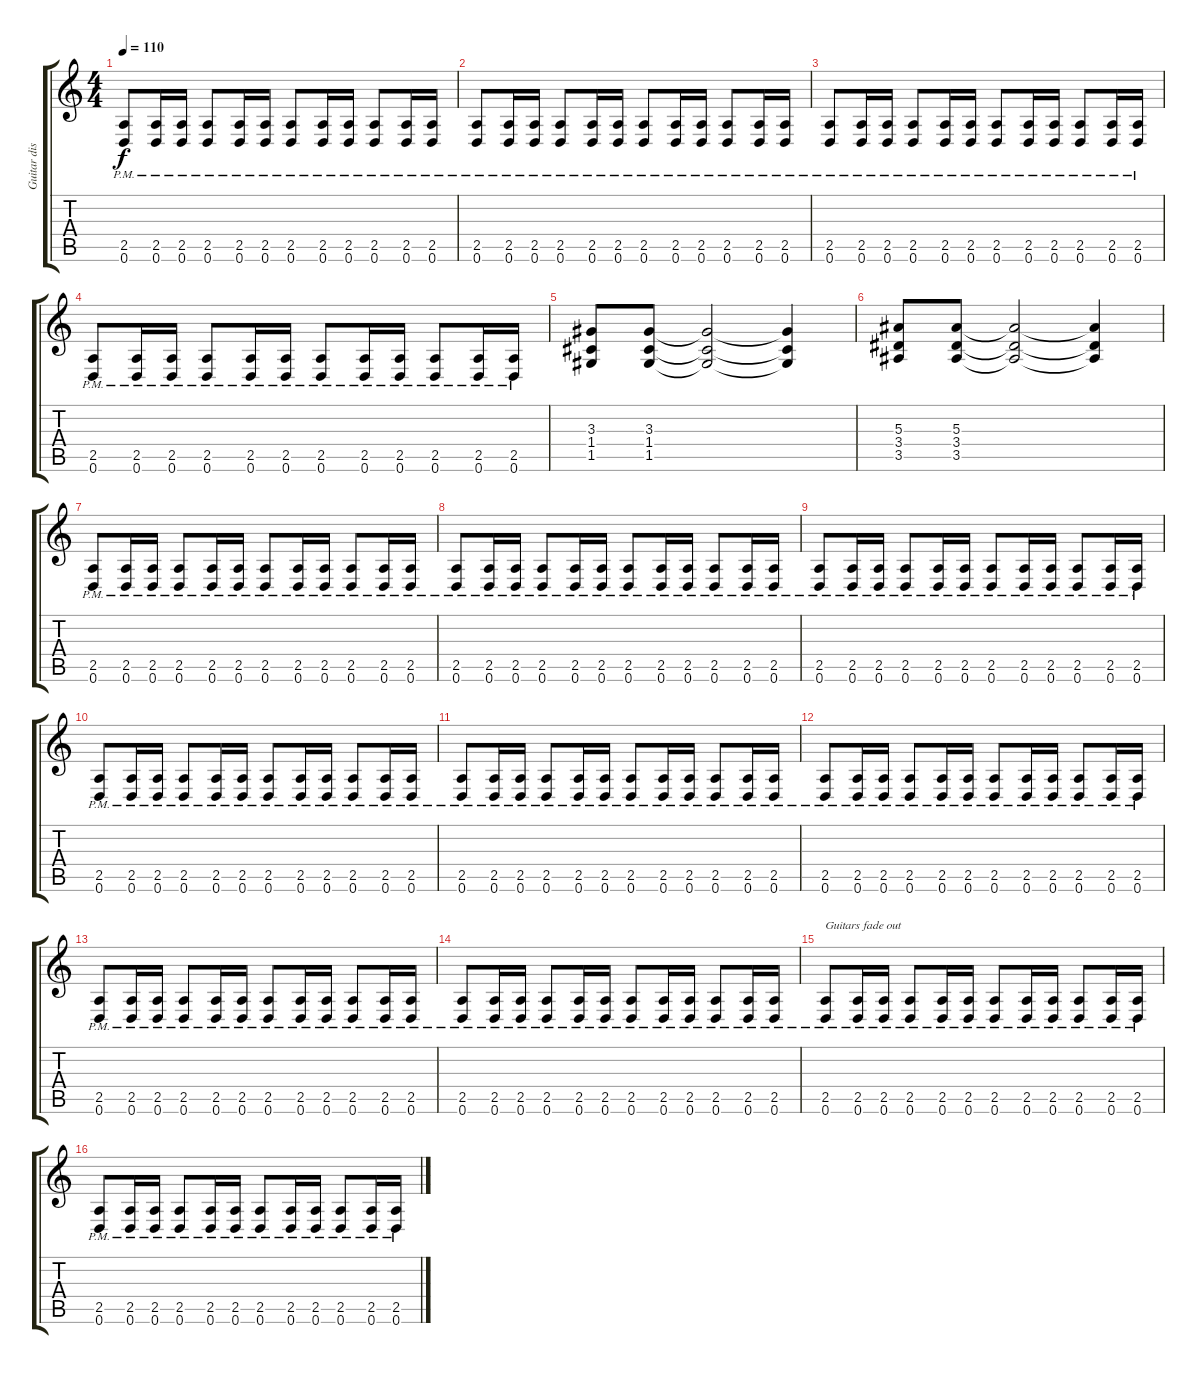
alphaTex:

\track ("Guitar distortion 1" "Guitar dis") {instrument distortionguitar}
\staff {score tabs}
\tuning (D4 A3 F3 C3 G2 D2) {hide}
\ts (4 4)
\tempo 110
\clef g2
\ks c
(2.5{pm} 0.6{pm}).8{dy f} (2.5{pm} 0.6{pm}).16 (2.5{pm} 0.6{pm}).16 (2.5{pm} 0.6{pm}).8 (2.5{pm} 0.6{pm}).16 (2.5{pm} 0.6{pm}).16 (2.5{pm} 0.6{pm}).8 (2.5{pm} 0.6{pm}).16 (2.5{pm} 0.6{pm}).16 (2.5{pm} 0.6{pm}).8 (2.5{pm} 0.6{pm}).16 (2.5{pm} 0.6{pm}).16 |
(2.5{pm} 0.6{pm}).8 (2.5{pm} 0.6{pm}).16 (2.5{pm} 0.6{pm}).16 (2.5{pm} 0.6{pm}).8 (2.5{pm} 0.6{pm}).16 (2.5{pm} 0.6{pm}).16 (2.5{pm} 0.6{pm}).8 (2.5{pm} 0.6{pm}).16 (2.5{pm} 0.6{pm}).16 (2.5{pm} 0.6{pm}).8 (2.5{pm} 0.6{pm}).16 (2.5{pm} 0.6{pm}).16 |
(2.5{pm} 0.6{pm}).8 (2.5{pm} 0.6{pm}).16 (2.5{pm} 0.6{pm}).16 (2.5{pm} 0.6{pm}).8 (2.5{pm} 0.6{pm}).16 (2.5{pm} 0.6{pm}).16 (2.5{pm} 0.6{pm}).8 (2.5{pm} 0.6{pm}).16 (2.5{pm} 0.6{pm}).16 (2.5{pm} 0.6{pm}).8 (2.5{pm} 0.6{pm}).16 (2.5{pm} 0.6{pm}).16 |
(2.5{pm} 0.6{pm}).8 (2.5{pm} 0.6{pm}).16 (2.5{pm} 0.6{pm}).16 (2.5{pm} 0.6{pm}).8 (2.5{pm} 0.6{pm}).16 (2.5{pm} 0.6{pm}).16 (2.5{pm} 0.6{pm}).8 (2.5{pm} 0.6{pm}).16 (2.5{pm} 0.6{pm}).16 (2.5{pm} 0.6{pm}).8 (2.5{pm} 0.6{pm}).16 (2.5{pm} 0.6{pm}).16 |
(3.3 1.4 1.5).8 (3.3 1.4 1.5).8 (3.3{t} 1.4{t} 1.5{t}).2 (3.3{t} 1.4{t} 1.5{t}).4 |
(5.3 3.4 3.5).8 (5.3 3.4 3.5).8 (5.3{t} 3.4{t} 3.5{t}).2 (5.3{t} 3.4{t} 3.5{t}).4 |
(2.5{pm} 0.6{pm}).8 (2.5{pm} 0.6{pm}).16 (2.5{pm} 0.6{pm}).16 (2.5{pm} 0.6{pm}).8 (2.5{pm} 0.6{pm}).16 (2.5{pm} 0.6{pm}).16 (2.5{pm} 0.6{pm}).8 (2.5{pm} 0.6{pm}).16 (2.5{pm} 0.6{pm}).16 (2.5{pm} 0.6{pm}).8 (2.5{pm} 0.6{pm}).16 (2.5{pm} 0.6{pm}).16 |
(2.5{pm} 0.6{pm}).8 (2.5{pm} 0.6{pm}).16 (2.5{pm} 0.6{pm}).16 (2.5{pm} 0.6{pm}).8 (2.5{pm} 0.6{pm}).16 (2.5{pm} 0.6{pm}).16 (2.5{pm} 0.6{pm}).8 (2.5{pm} 0.6{pm}).16 (2.5{pm} 0.6{pm}).16 (2.5{pm} 0.6{pm}).8 (2.5{pm} 0.6{pm}).16 (2.5{pm} 0.6{pm}).16 |
(2.5{pm} 0.6{pm}).8 (2.5{pm} 0.6{pm}).16 (2.5{pm} 0.6{pm}).16 (2.5{pm} 0.6{pm}).8 (2.5{pm} 0.6{pm}).16 (2.5{pm} 0.6{pm}).16 (2.5{pm} 0.6{pm}).8 (2.5{pm} 0.6{pm}).16 (2.5{pm} 0.6{pm}).16 (2.5{pm} 0.6{pm}).8 (2.5{pm} 0.6{pm}).16 (2.5{pm} 0.6{pm}).16 |
(2.5{pm} 0.6{pm}).8 (2.5{pm} 0.6{pm}).16 (2.5{pm} 0.6{pm}).16 (2.5{pm} 0.6{pm}).8 (2.5{pm} 0.6{pm}).16 (2.5{pm} 0.6{pm}).16 (2.5{pm} 0.6{pm}).8 (2.5{pm} 0.6{pm}).16 (2.5{pm} 0.6{pm}).16 (2.5{pm} 0.6{pm}).8 (2.5{pm} 0.6{pm}).16 (2.5{pm} 0.6{pm}).16 |
(2.5{pm} 0.6{pm}).8 (2.5{pm} 0.6{pm}).16 (2.5{pm} 0.6{pm}).16 (2.5{pm} 0.6{pm}).8 (2.5{pm} 0.6{pm}).16 (2.5{pm} 0.6{pm}).16 (2.5{pm} 0.6{pm}).8 (2.5{pm} 0.6{pm}).16 (2.5{pm} 0.6{pm}).16 (2.5{pm} 0.6{pm}).8 (2.5{pm} 0.6{pm}).16 (2.5{pm} 0.6{pm}).16 |
(2.5{pm} 0.6{pm}).8 (2.5{pm} 0.6{pm}).16 (2.5{pm} 0.6{pm}).16 (2.5{pm} 0.6{pm}).8 (2.5{pm} 0.6{pm}).16 (2.5{pm} 0.6{pm}).16 (2.5{pm} 0.6{pm}).8 (2.5{pm} 0.6{pm}).16 (2.5{pm} 0.6{pm}).16 (2.5{pm} 0.6{pm}).8 (2.5{pm} 0.6{pm}).16 (2.5{pm} 0.6{pm}).16 |
(2.5{pm} 0.6{pm}).8 (2.5{pm} 0.6{pm}).16 (2.5{pm} 0.6{pm}).16 (2.5{pm} 0.6{pm}).8 (2.5{pm} 0.6{pm}).16 (2.5{pm} 0.6{pm}).16 (2.5{pm} 0.6{pm}).8 (2.5{pm} 0.6{pm}).16 (2.5{pm} 0.6{pm}).16 (2.5{pm} 0.6{pm}).8 (2.5{pm} 0.6{pm}).16 (2.5{pm} 0.6{pm}).16 |
(2.5{pm} 0.6{pm}).8 (2.5{pm} 0.6{pm}).16 (2.5{pm} 0.6{pm}).16 (2.5{pm} 0.6{pm}).8 (2.5{pm} 0.6{pm}).16 (2.5{pm} 0.6{pm}).16 (2.5{pm} 0.6{pm}).8 (2.5{pm} 0.6{pm}).16 (2.5{pm} 0.6{pm}).16 (2.5{pm} 0.6{pm}).8 (2.5{pm} 0.6{pm}).16 (2.5{pm} 0.6{pm}).16 |
(2.5{pm} 0.6{pm}).8{txt "Guitars fade out" volume 13} (2.5{pm} 0.6{pm}).16 (2.5{pm} 0.6{pm}).16 (2.5{pm} 0.6{pm}).8 (2.5{pm} 0.6{pm}).16 (2.5{pm} 0.6{pm}).16 (2.5{pm} 0.6{pm}).8{volume 12} (2.5{pm} 0.6{pm}).16 (2.5{pm} 0.6{pm}).16 (2.5{pm} 0.6{pm}).8 (2.5{pm} 0.6{pm}).16 (2.5{pm} 0.6{pm}).16 |
(2.5{pm} 0.6{pm}).8{volume 11} (2.5{pm} 0.6{pm}).16 (2.5{pm} 0.6{pm}).16 (2.5{pm} 0.6{pm}).8 (2.5{pm} 0.6{pm}).16 (2.5{pm} 0.6{pm}).16 (2.5{pm} 0.6{pm}).8{volume 10} (2.5{pm} 0.6{pm}).16 (2.5{pm} 0.6{pm}).16 (2.5{pm} 0.6{pm}).8 (2.5{pm} 0.6{pm}).16 (2.5{pm} 0.6{pm}).16
